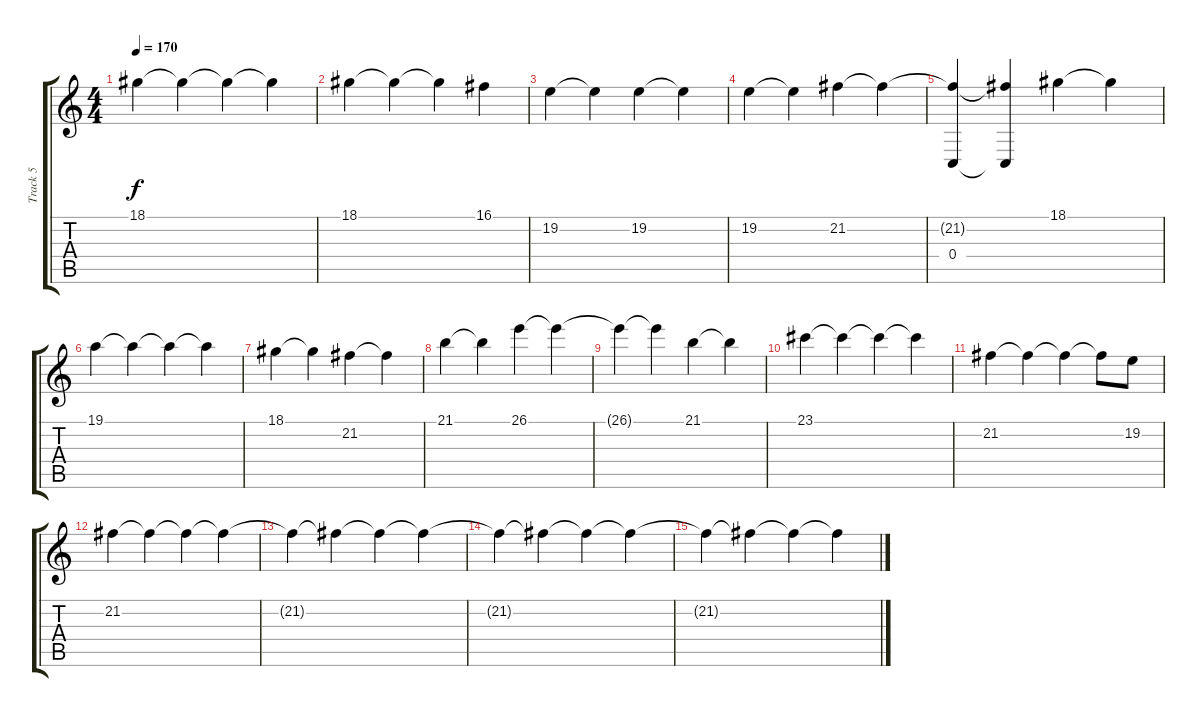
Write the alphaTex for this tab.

\track ("Track 5" "Track 5") {instrument lead6voice}
\staff {score tabs}
\tuning (D4 A3 F3 C3 G2 C2) {hide}
\ts (4 4)
\tempo 170
\clef g2
\ks c
18.1{t}.4{dy f} 18.1{t}.4 18.1{t}.4 18.1{t}.4 |
18.1.4 18.1{t}.4 18.1{t}.4 16.1.4 |
19.2.4 19.2{t}.4 19.2.4 19.2{t}.4 |
19.2.4 19.2{t}.4 21.2.4 21.2{t}.4 |
(21.2{t} 0.4).4 (21.2{t} 0.4{t}).4 18.1.4 18.1{t}.4 |
19.1.4 19.1{t}.4 19.1{t}.4 19.1{t}.4 |
18.1.4 18.1{t}.4 21.2.4 21.2{t}.4 |
21.1.4 21.1{t}.4 26.1.4 26.1{t}.4 |
26.1{t}.4 26.1{t}.4 21.1.4 21.1{t}.4 |
23.1.4 23.1{t}.4 23.1{t}.4 23.1{t}.4 |
21.2.4 21.2{t}.4 21.2{t}.4 21.2{t}.8 19.2.8 |
21.2.4 21.2{t}.4 21.2{t}.4 21.2{t}.4 |
21.2{t}.4 21.2{t}.4 21.2{t}.4 21.2{t}.4 |
21.2{t}.4 21.2{t}.4 21.2{t}.4 21.2{t}.4 |
21.2{t}.4 21.2{t}.4 21.2{t}.4 21.2{t}.4
